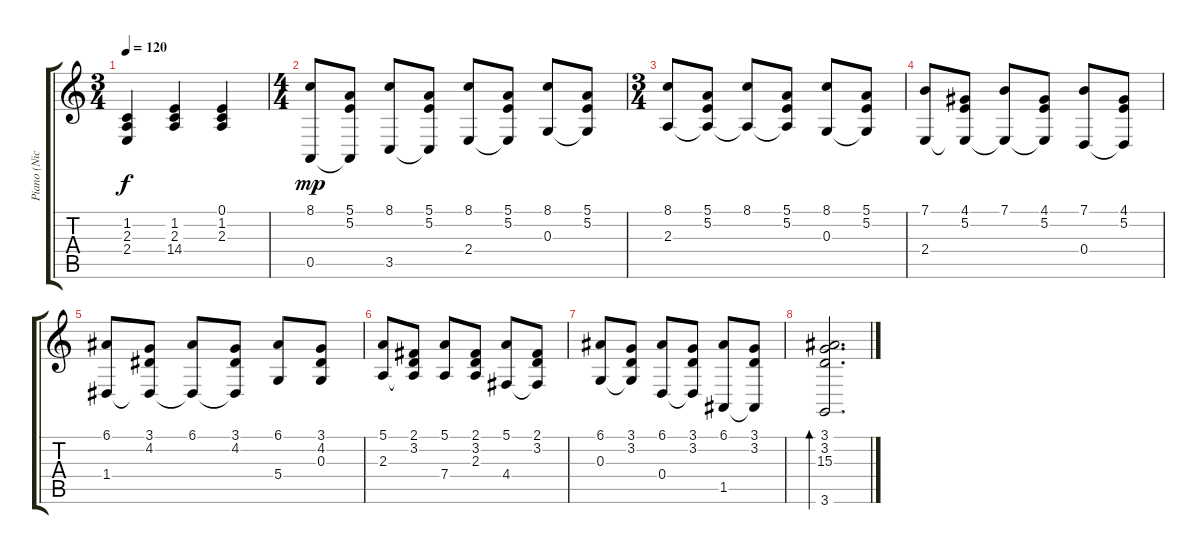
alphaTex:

\track ("Piano (Nick)" "Piano (Nic") {instrument acousticgrandpiano}
\staff {score tabs}
\tuning (E4 B3 G3 D3 A2 E2) {hide}
\ts (3 4)
\tempo 120
\clef g2
\ks c
(1.2 2.3 2.4).4{dy f} (1.2 2.3 14.4).4 (0.1 1.2 2.3).4 |
\ts (4 4)
(8.1 0.5).8{dy mp} (5.1 5.2 0.5{t}).8 (8.1 3.5).8 (5.1 5.2 3.5{t}).8 (8.1 2.4).8 (5.1 5.2 2.4{t}).8 (8.1 0.3).8 (5.1 5.2 0.3{t}).8 |
\ts (3 4)
(8.1 2.3).8 (5.1 5.2 2.3{t}).8 (8.1 2.3{t}).8 (5.1 5.2 2.3{t}).8 (8.1 0.3).8 (5.1 5.2 0.3{t}).8 |
(7.1 2.4).8 (4.1 5.2 2.4{t}).8 (7.1 2.4{t}).8 (4.1 5.2 2.4{t}).8 (7.1 0.4).8 (4.1 5.2 0.4{t}).8 |
(6.1 1.4).8 (3.1 4.2 1.4{t}).8 (6.1 1.4{t}).8 (3.1 4.2 1.4{t}).8 (6.1 5.4).8 (3.1 4.2 0.3).8 |
(5.1 2.3).8 (2.1 3.2 2.3{t}).8 (5.1 7.4).8 (2.1 3.2 2.3).8 (5.1 4.4).8 (2.1 3.2 4.4{t}).8 |
(6.1 0.3).8 (3.1 3.2 0.3{t}).8 (6.1 0.4).8 (3.1 3.2 0.4{t}).8 (6.1 1.5).8 (3.1 3.2 1.5{t}).8 |
(3.1 3.2 15.3 3.6).2{d bd 480}
